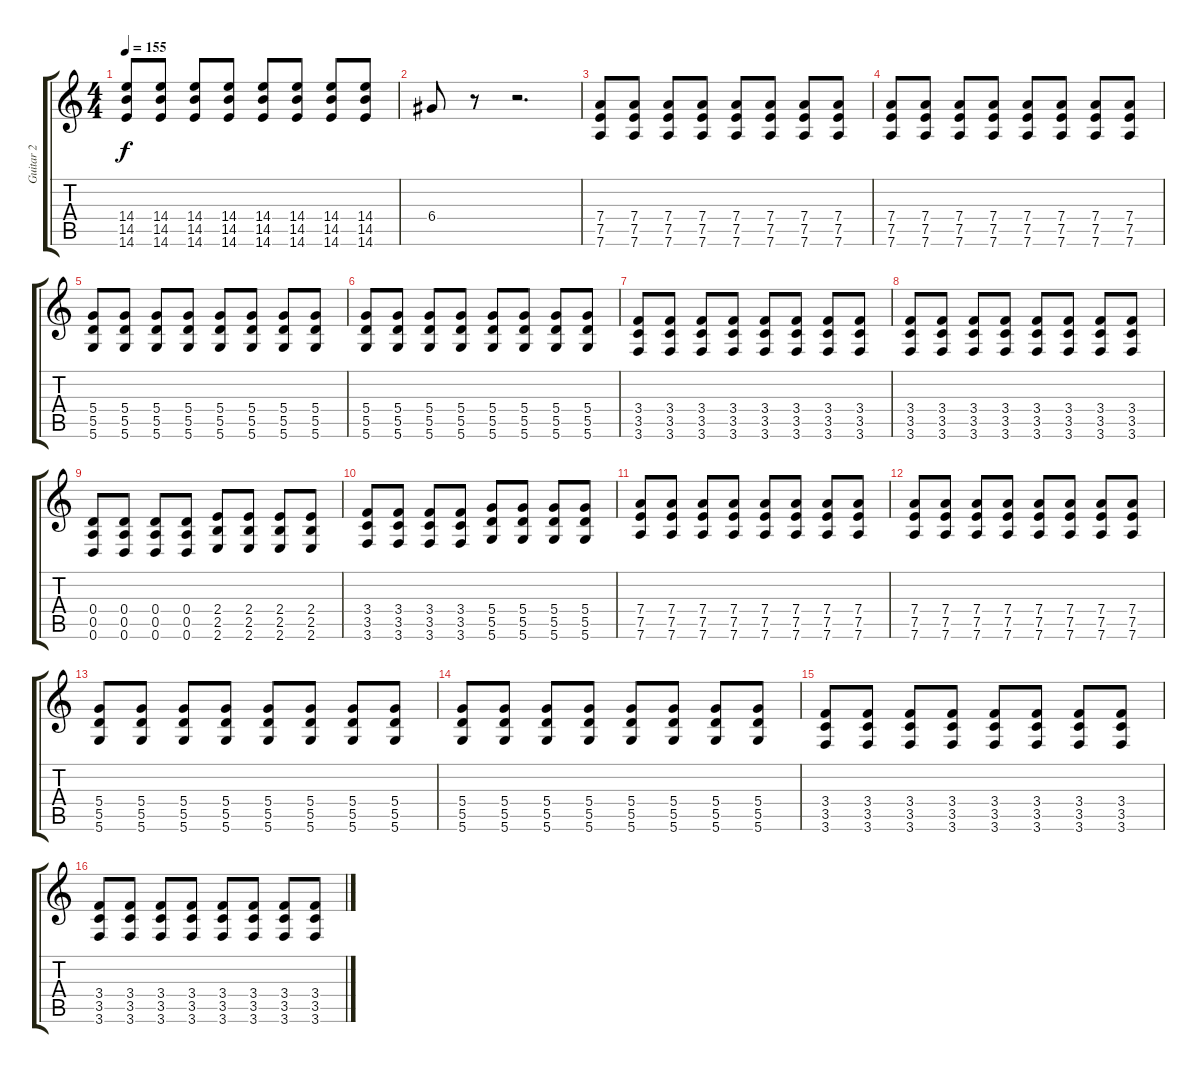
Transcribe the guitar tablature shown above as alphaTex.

\track ("Guitar 2" "Guitar 2") {instrument distortionguitar}
\staff {score tabs}
\tuning (E4 B3 G3 D3 A2 D2) {hide}
\ts (4 4)
\tempo 155
\clef g2
\ks c
(14.4 14.5 14.6).8{dy f} (14.4 14.5 14.6).8 (14.4 14.5 14.6).8 (14.4 14.5 14.6).8 (14.4 14.5 14.6).8 (14.4 14.5 14.6).8 (14.4 14.5 14.6).8 (14.4 14.5 14.6).8 |
6.4.8 r.8 r.2{d} |
(7.4 7.5 7.6).8{volume 13} (7.4 7.5 7.6).8 (7.4 7.5 7.6).8 (7.4 7.5 7.6).8 (7.4 7.5 7.6).8 (7.4 7.5 7.6).8 (7.4 7.5 7.6).8 (7.4 7.5 7.6).8 |
(7.4 7.5 7.6).8 (7.4 7.5 7.6).8 (7.4 7.5 7.6).8 (7.4 7.5 7.6).8 (7.4 7.5 7.6).8 (7.4 7.5 7.6).8 (7.4 7.5 7.6).8 (7.4 7.5 7.6).8 |
(5.4 5.5 5.6).8 (5.4 5.5 5.6).8 (5.4 5.5 5.6).8 (5.4 5.5 5.6).8 (5.4 5.5 5.6).8 (5.4 5.5 5.6).8 (5.4 5.5 5.6).8 (5.4 5.5 5.6).8 |
(5.4 5.5 5.6).8 (5.4 5.5 5.6).8 (5.4 5.5 5.6).8 (5.4 5.5 5.6).8 (5.4 5.5 5.6).8 (5.4 5.5 5.6).8 (5.4 5.5 5.6).8 (5.4 5.5 5.6).8 |
(3.4 3.5 3.6).8 (3.4 3.5 3.6).8 (3.4 3.5 3.6).8 (3.4 3.5 3.6).8 (3.4 3.5 3.6).8 (3.4 3.5 3.6).8 (3.4 3.5 3.6).8 (3.4 3.5 3.6).8 |
(3.4 3.5 3.6).8 (3.4 3.5 3.6).8 (3.4 3.5 3.6).8 (3.4 3.5 3.6).8 (3.4 3.5 3.6).8 (3.4 3.5 3.6).8 (3.4 3.5 3.6).8 (3.4 3.5 3.6).8 |
(0.4 0.5 0.6).8 (0.4 0.5 0.6).8 (0.4 0.5 0.6).8 (0.4 0.5 0.6).8 (2.4 2.5 2.6).8 (2.4 2.5 2.6).8 (2.4 2.5 2.6).8 (2.4 2.5 2.6).8 |
(3.4 3.5 3.6).8 (3.4 3.5 3.6).8 (3.4 3.5 3.6).8 (3.4 3.5 3.6).8 (5.4 5.5 5.6).8 (5.4 5.5 5.6).8 (5.4 5.5 5.6).8 (5.4 5.5 5.6).8 |
(7.4 7.5 7.6).8 (7.4 7.5 7.6).8 (7.4 7.5 7.6).8 (7.4 7.5 7.6).8 (7.4 7.5 7.6).8 (7.4 7.5 7.6).8 (7.4 7.5 7.6).8 (7.4 7.5 7.6).8 |
(7.4 7.5 7.6).8 (7.4 7.5 7.6).8 (7.4 7.5 7.6).8 (7.4 7.5 7.6).8 (7.4 7.5 7.6).8 (7.4 7.5 7.6).8 (7.4 7.5 7.6).8 (7.4 7.5 7.6).8 |
(5.4 5.5 5.6).8 (5.4 5.5 5.6).8 (5.4 5.5 5.6).8 (5.4 5.5 5.6).8 (5.4 5.5 5.6).8 (5.4 5.5 5.6).8 (5.4 5.5 5.6).8 (5.4 5.5 5.6).8 |
(5.4 5.5 5.6).8 (5.4 5.5 5.6).8 (5.4 5.5 5.6).8 (5.4 5.5 5.6).8 (5.4 5.5 5.6).8 (5.4 5.5 5.6).8 (5.4 5.5 5.6).8 (5.4 5.5 5.6).8 |
(3.4 3.5 3.6).8 (3.4 3.5 3.6).8 (3.4 3.5 3.6).8 (3.4 3.5 3.6).8 (3.4 3.5 3.6).8 (3.4 3.5 3.6).8 (3.4 3.5 3.6).8 (3.4 3.5 3.6).8 |
(3.4 3.5 3.6).8 (3.4 3.5 3.6).8 (3.4 3.5 3.6).8 (3.4 3.5 3.6).8 (3.4 3.5 3.6).8 (3.4 3.5 3.6).8 (3.4 3.5 3.6).8 (3.4 3.5 3.6).8
